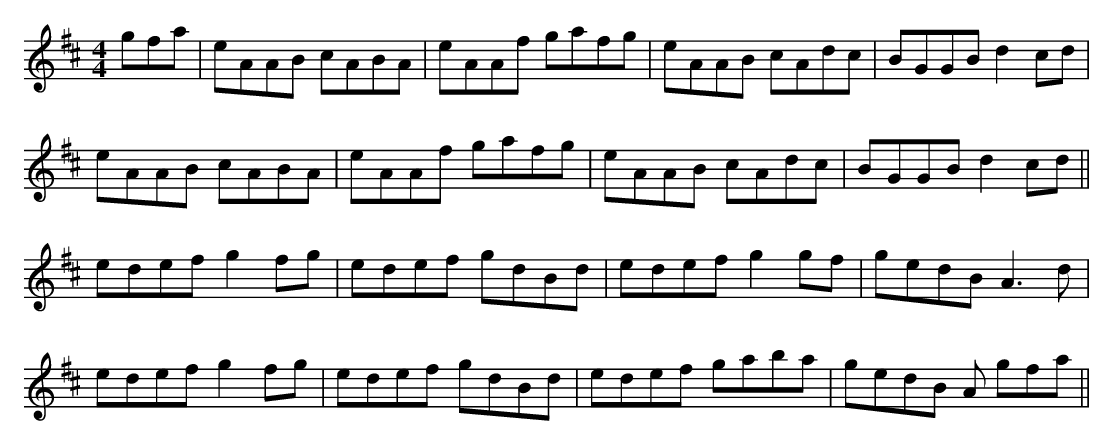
X:1
M:4/4
K:Amix
gfa|eAAB cABA|eAAf gafg|eAAB cAdc|BGGB d2 cd|
eAAB cABA|eAAf gafg|eAAB cAdc|BGGB d2 cd||
edef g2fg|edef gdBd|edef g2 gf|gedB A3 d|
edef g2 fg|edef gdBd|edef gaba|gedB A gfa||
